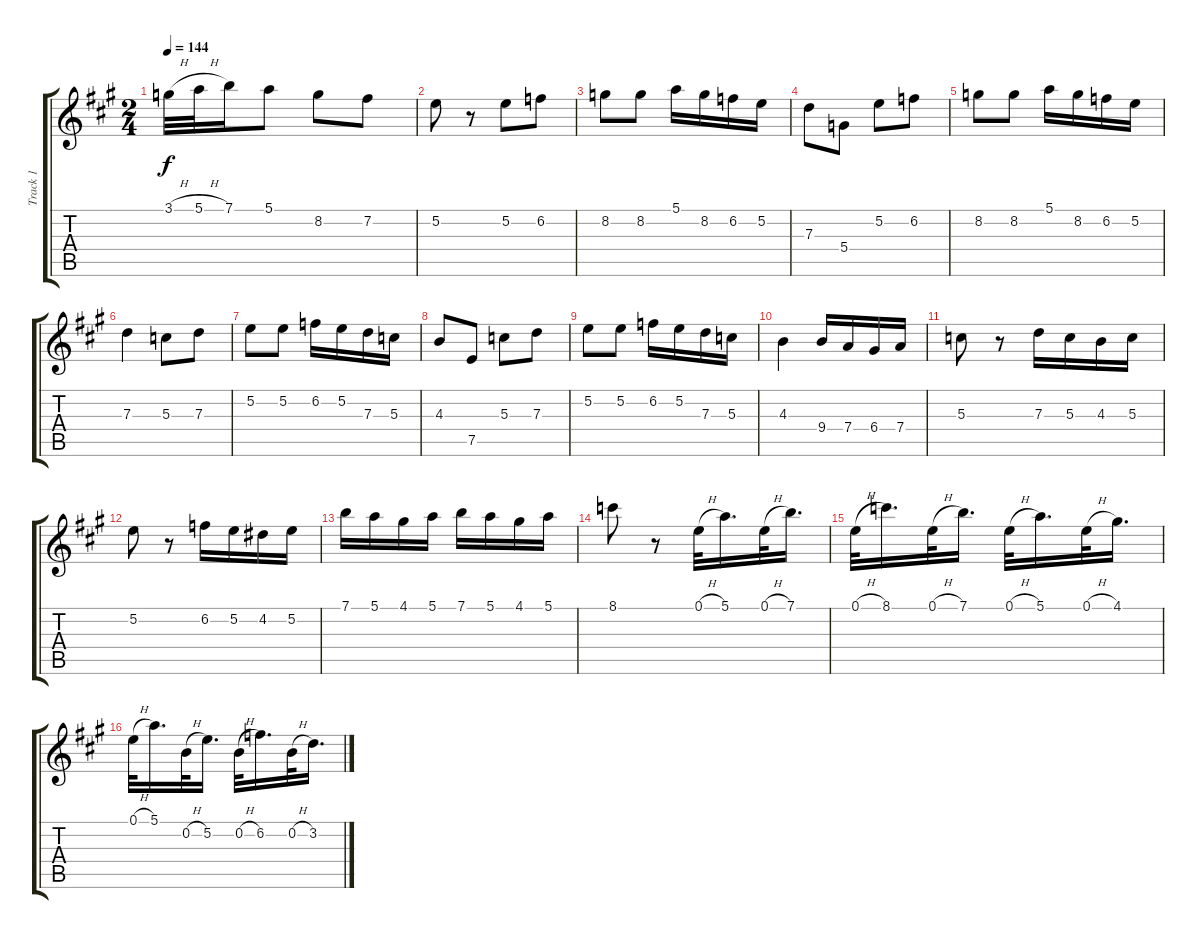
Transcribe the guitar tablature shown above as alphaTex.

\track ("Track 1" "Track 1") {instrument overdrivenguitar}
\staff {score tabs}
\tuning (E4 B3 G3 D3 A2 E2) {hide}
\ts (2 4)
\tempo 144
\clef g2
\ks a
3.1{h}.32{dy f} 5.1{h}.32 7.1.16 5.1.8 8.2.8 7.2.8 |
5.2.8 r.8 5.2.8 6.2.8 |
8.2.8 8.2.8 5.1.16 8.2.16 6.2.16 5.2.16 |
7.3.8 5.4.8 5.2.8 6.2.8 |
8.2.8 8.2.8 5.1.16 8.2.16 6.2.16 5.2.16 |
7.3.4 5.3.8 7.3.8 |
5.2.8 5.2.8 6.2.16 5.2.16 7.3.16 5.3.16 |
4.3.8 7.5.8 5.3.8 7.3.8 |
5.2.8 5.2.8 6.2.16 5.2.16 7.3.16 5.3.16 |
4.3.4 9.4.16 7.4.16 6.4.16 7.4.16 |
5.3.8 r.8 7.3.16 5.3.16 4.3.16 5.3.16 |
5.2.8 r.8 6.2.16 5.2.16 4.2.16 5.2.16 |
7.1.16 5.1.16 4.1.16 5.1.16 7.1.16 5.1.16 4.1.16 5.1.16 |
8.1.8 r.8 0.1{h}.32 5.1.16{d} 0.1{h}.32 7.1.16{d} |
0.1{h}.32 8.1.16{d} 0.1{h}.32 7.1.16{d} 0.1{h}.32 5.1.16{d} 0.1{h}.32 4.1.16{d} |
0.1{h}.32 5.1.16{d} 0.2{h}.32 5.2.16{d} 0.2{h}.32 6.2.16{d} 0.2{h}.32 3.2.16{d}
